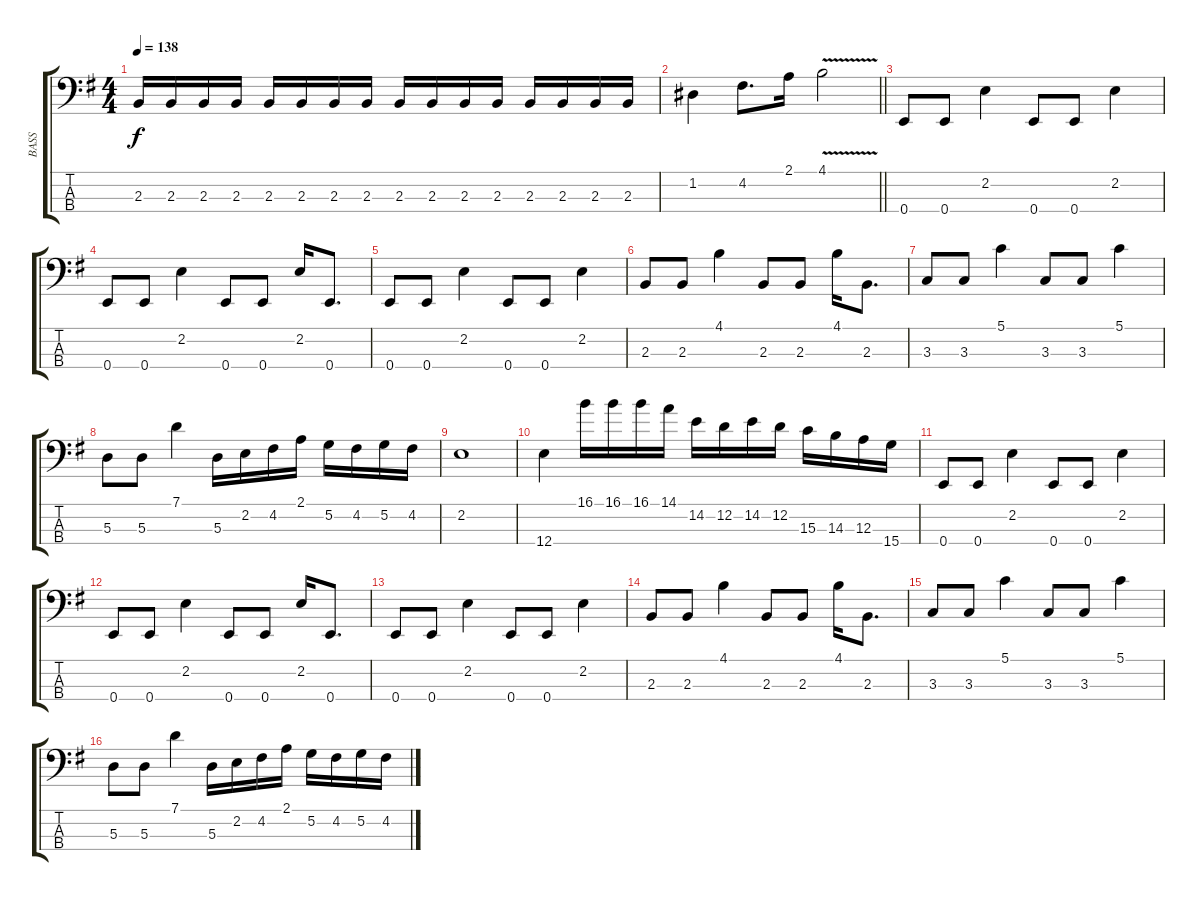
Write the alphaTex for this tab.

\track ("BASS" "BASS") {instrument electricbassfinger}
\staff {score tabs}
\tuning (G2 D2 A1 E1) {hide}
\ts (4 4)
\tempo 138
\clef f4
\ks eminor
2.3.16{dy f} 2.3.16 2.3.16 2.3.16 2.3.16 2.3.16 2.3.16 2.3.16 2.3.16 2.3.16 2.3.16 2.3.16 2.3.16 2.3.16 2.3.16 2.3.16 |
\barLineRight lightlight
1.2.4 4.2.8{d} 2.1.16 4.1{v}.2 |
0.4.8 0.4.8 2.2.4 0.4.8 0.4.8 2.2.4 |
0.4.8 0.4.8 2.2.4 0.4.8 0.4.8 2.2.16 0.4.8{d} |
0.4.8 0.4.8 2.2.4 0.4.8 0.4.8 2.2.4 |
2.3.8 2.3.8 4.1.4 2.3.8 2.3.8 4.1.16 2.3.8{d} |
3.3.8 3.3.8 5.1.4 3.3.8 3.3.8 5.1.4 |
5.3.8 5.3.8 7.1.4 5.3.16 2.2.16 4.2.16 2.1.16 5.2.16 4.2.16 5.2.16 4.2.16 |
2.2.1 |
12.4.4 16.1.16 16.1.16 16.1.16 14.1.16 14.2.16 12.2.16 14.2.16 12.2.16 15.3.16 14.3.16 12.3.16 15.4.16 |
0.4.8 0.4.8 2.2.4 0.4.8 0.4.8 2.2.4 |
0.4.8 0.4.8 2.2.4 0.4.8 0.4.8 2.2.16 0.4.8{d} |
0.4.8 0.4.8 2.2.4 0.4.8 0.4.8 2.2.4 |
2.3.8 2.3.8 4.1.4 2.3.8 2.3.8 4.1.16 2.3.8{d} |
3.3.8 3.3.8 5.1.4 3.3.8 3.3.8 5.1.4 |
5.3.8 5.3.8 7.1.4 5.3.16 2.2.16 4.2.16 2.1.16 5.2.16 4.2.16 5.2.16 4.2.16
